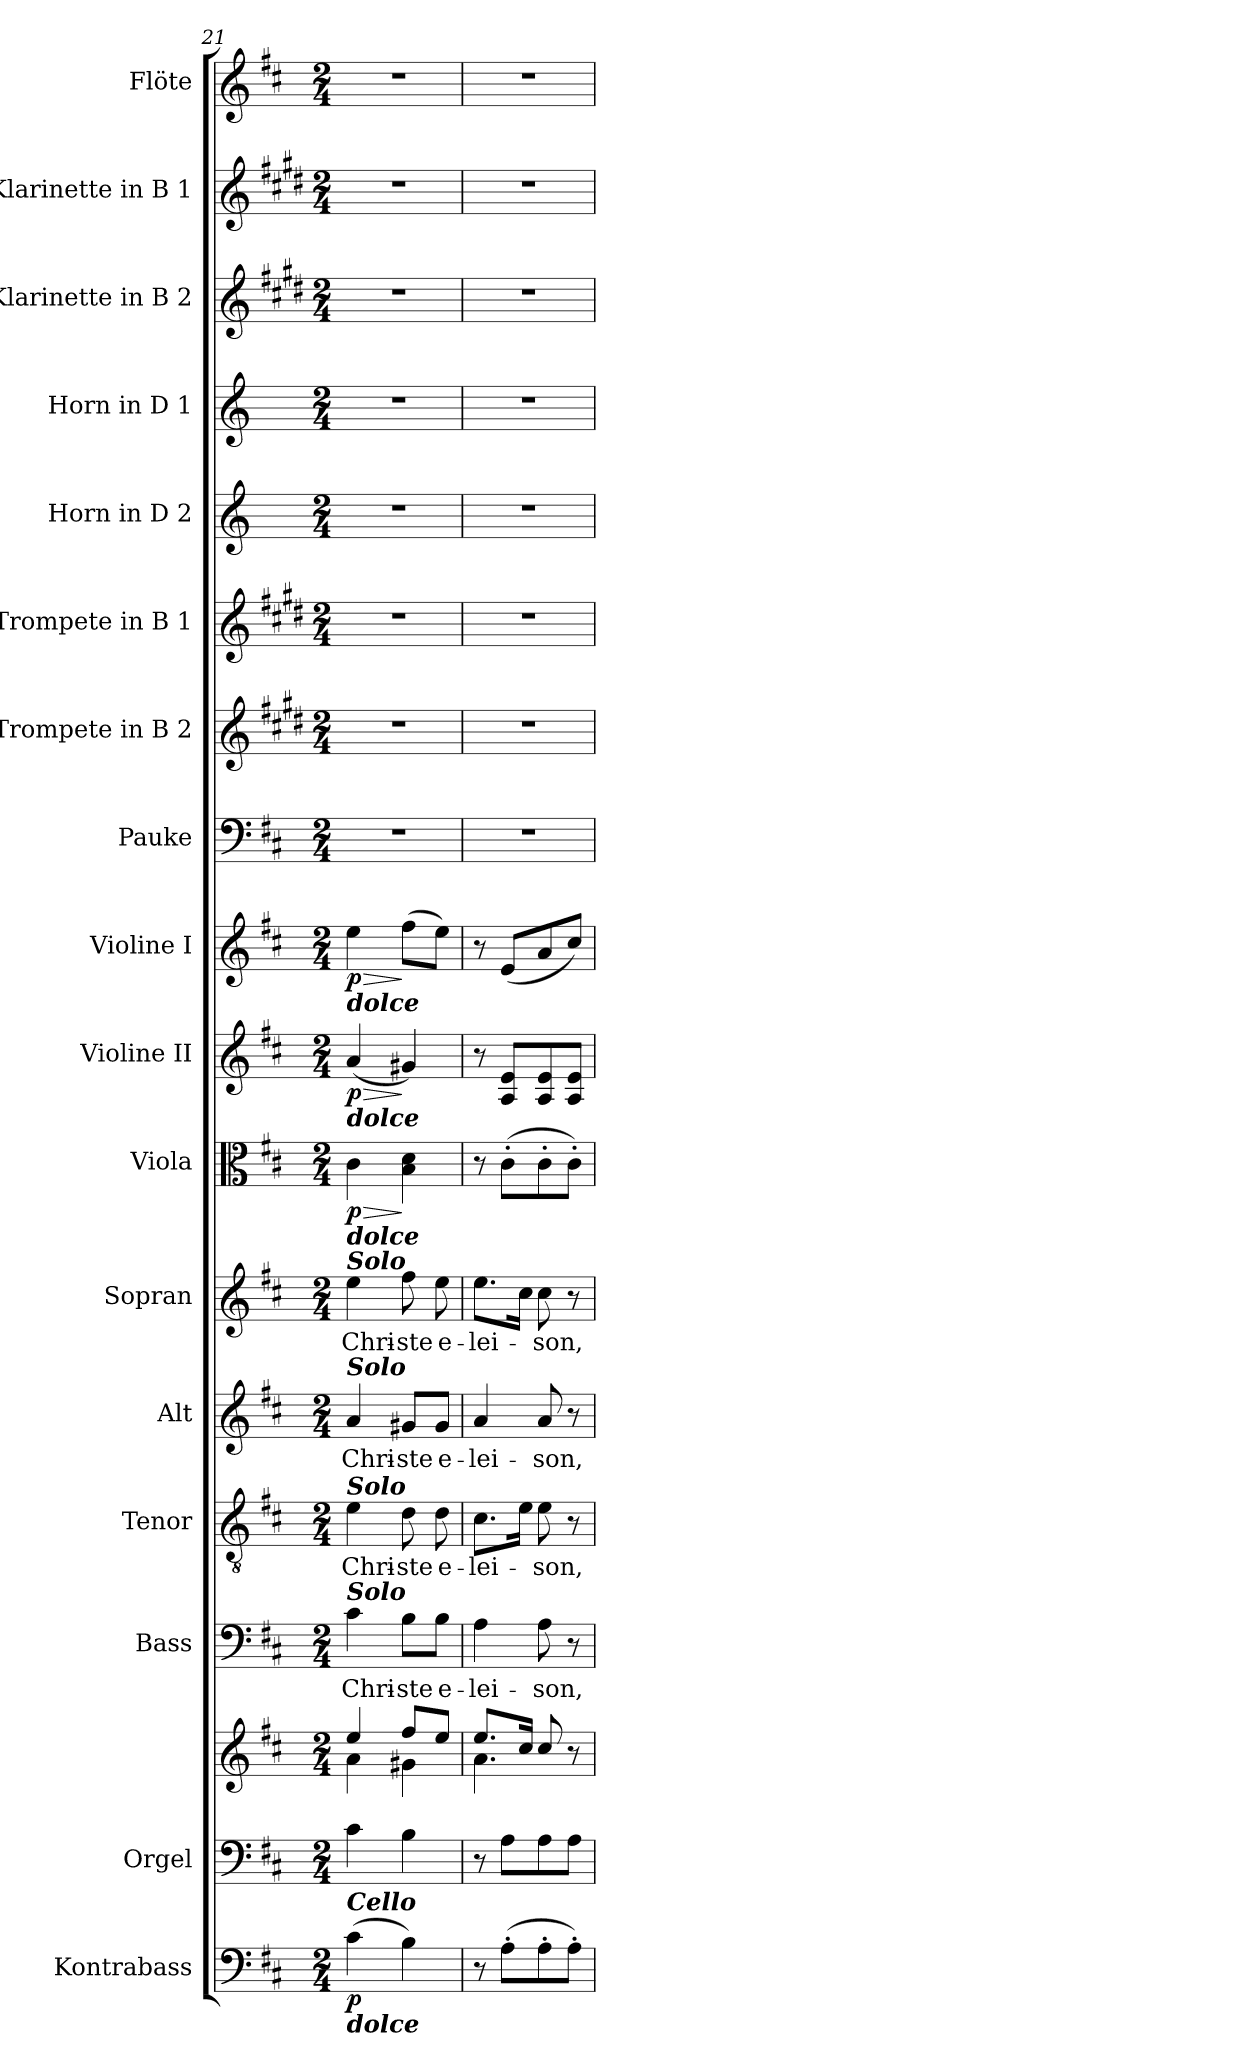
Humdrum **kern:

**kern	**dynam	**kern	**kern	**kern	**text	**kern	**text	**kern	**text	**kern	**text	**kern	**dynam	**kern	**dynam	**kern	**dynam	**kern	**kern	**kern	**kern	**kern	**kern	**kern	**kern
*part17	*part17	*part16	*part16	*part15	*part15	*part14	*part14	*part13	*part13	*part12	*part12	*part11	*part11	*part10	*part10	*part9	*part9	*part8	*part7	*part6	*part5	*part4	*part3	*part2	*part1
*staff18	*staff18	*staff17	*staff16	*staff15	*staff15	*staff14	*staff14	*staff13	*staff13	*staff12	*staff12	*staff11	*staff11	*staff10	*staff10	*staff9	*staff9	*staff8	*staff7	*staff6	*staff5	*staff4	*staff3	*staff2	*staff1
*I"Kontrabass	*	*I"Orgel	*	*I"Bass	*	*I"Tenor	*	*I"Alt	*	*I"Sopran	*	*I"Viola	*	*I"Violine II	*	*I"Violine I	*	*I"Pauke	*I"Trompete in B 2	*I"Trompete in B 1	*I"Horn in D 2	*I"Horn in D 1	*I"Klarinette in B 2	*I"Klarinette in B 1	*I"Flöte
*I'Kb.	*	*I'Org.	*	*I'B	*	*I'T	*	*I'A	*	*I'S	*	*I'Vla.	*	*I'Vl. II	*	*I'Vl. I	*	*I'Pk.	*I'Trp. 2	*I'Trp. 1	*I'Hrn. 2	*I'Hrn. 1	*I'Kl. 2	*I'Kl. 1	*I'Fl.
*clefF4	*	*clefF4	*clefG2	*clefF4	*	*clefGv2	*	*clefG2	*	*clefG2	*	*clefC3	*	*clefG2	*	*clefG2	*	*clefF4	*clefG2	*clefG2	*clefG2	*clefG2	*clefG2	*clefG2	*clefG2
*ITrd7c12	*	*	*	*	*	*	*	*	*	*	*	*	*	*	*	*	*	*	*ITrd1c2	*ITrd1c2	*ITrd-1c-2	*ITrd-1c-2	*ITrd1c2	*ITrd1c2	*
*k[f#c#]	*	*k[f#c#]	*k[f#c#]	*k[f#c#]	*	*k[f#c#]	*	*k[f#c#]	*	*k[f#c#]	*	*k[f#c#]	*	*k[f#c#]	*	*k[f#c#]	*	*k[f#c#]	*k[f#c#]	*k[f#c#]	*k[f#c#]	*k[f#c#]	*k[f#c#]	*k[f#c#]	*k[f#c#]
*D:	*	*D:	*D:	*D:	*	*D:	*	*D:	*	*D:	*	*D:	*	*D:	*	*D:	*	*D:	*D:	*D:	*D:	*D:	*D:	*D:	*D:
*M2/4	*	*M2/4	*M2/4	*M2/4	*	*M2/4	*	*M2/4	*	*M2/4	*	*M2/4	*	*M2/4	*	*M2/4	*	*M2/4	*M2/4	*M2/4	*M2/4	*M2/4	*M2/4	*M2/4	*M2/4
=21	=21	=21	=21	=21	=21	=21	=21	=21	=21	=21	=21	=21	=21	=21	=21	=21	=21	=21	=21	=21	=21	=21	=21	=21	=21
*	*	*	*^	*	*	*	*	*	*	*	*	*	*	*	*	*	*	*	*	*	*	*	*	*	*
!	!	!	!	!	!	!	!	!	!	!	!	!	!	!	!	!	!LO:TX:b:Bi:t=dolce	!	!	!	!	!	!	!	!	!
!	!	!	!	!	!	!	!	!	!	!	!	!	!	!	!LO:TX:b:Bi:t=dolce	!	!	!	!	!	!	!	!	!	!	!
!	!	!	!	!	!	!	!	!	!	!	!	!	!LO:TX:b:Bi:t=dolce	!	!	!	!	!	!	!	!	!	!	!	!	!
!	!	!	!	!	!	!	!	!	!	!	!LO:TX:a:Bi:t=Solo	!	!	!	!	!	!	!	!	!	!	!	!	!	!	!
!	!	!	!	!	!	!	!	!	!LO:TX:a:Bi:t=Solo	!	!	!	!	!	!	!	!	!	!	!	!	!	!	!	!	!
!	!	!	!	!	!	!	!LO:TX:a:Bi:t=Solo	!	!	!	!	!	!	!	!	!	!	!	!	!	!	!	!	!	!	!
!	!	!	!	!	!LO:TX:a:Bi:t=Solo	!	!	!	!	!	!	!	!	!	!	!	!	!	!	!	!	!	!	!	!	!
!LO:TX:a:Bi:t=Cello	!	!	!	!	!	!	!	!	!	!	!	!	!	!	!	!	!	!	!	!	!	!	!	!	!	!
!LO:TX:b:Bi:t=dolce	!	!	!	!	!	!	!	!	!	!	!	!	!	!	!	!	!	!	!	!	!	!	!	!	!	!
!	!LO:DY:b	!	!	!	!	!LO:LY:b	!	!LO:LY:b	!	!LO:LY:b	!	!LO:LY:b	!	!LO:HP:b	!	!LO:HP:b	!	!LO:HP:b	!	!	!	!	!	!	!	!
!	!	!	!	!	!	!	!	!	!	!	!	!	!	!LO:DY:n=1:b	!	!LO:DY:n=1:b	!	!LO:DY:n=1:b	!	!	!	!	!	!	!	!
(4C#\	p	4c#\	4ee/	4a\	4c#\	Chri-	4e\	Chri-	4a/	Chri-	4ee\	Chri-	4c#\	> p	(<4a/	> p	4ee\	> p	2r	2r	2r	2r	2r	2r	2r	2r
!	!	!	!	!	!	!LO:LY:b	!	!LO:LY:b	!	!LO:LY:b	!	!LO:LY:b	!	!	!	!	!	!	!	!	!	!	!	!	!	!
4BB\)	.	4B\	8ff#/L	4g#X\	8B\L	-ste	8d\	-ste	8g#X/L	-ste	8ff#\	-ste	4B\ 4d\	]	4g#X/)	]	(>8ff#\L	]	.	.	.	.	.	.	.	.
!	!	!	!	!	!	!LO:LY:b	!	!LO:LY:b	!	!LO:LY:b	!	!LO:LY:b	!	!	!	!	!	!	!	!	!	!	!	!	!	!
.	.	.	8ee/J	.	8B\J	e-	8d\	e-	8g#/J	e-	8ee\	e-	.	.	.	.	8ee\J)	.	.	.	.	.	.	.	.	.
=22	=22	=22	=22	=22	=22	=22	=22	=22	=22	=22	=22	=22	=22	=22	=22	=22	=22	=22	=22	=22	=22	=22	=22	=22	=22	=22
!	!	!	!	!	!	!LO:LY:b	!	!LO:LY:b	!	!LO:LY:b	!	!LO:LY:b	!	!	!	!	!	!	!	!	!	!	!	!	!	!
8r	.	8r	8.ee/L	4.a\	4A\	-lei-	8.c#\L	-lei-	4a/	-lei-	8.ee\L	-lei-	8r	.	8r	.	8r	.	2r	2r	2r	2r	2r	2r	2r	2r
(>8AA'>\L	.	8A\L	.	.	.	.	.	.	.	.	.	.	(>8c#'>\L	.	8A/ 8e/L	.	(<8e/L	.	.	.	.	.	.	.	.	.
.	.	.	16cc#/Jk	.	.	.	16e\Jk	.	.	.	16cc#\Jk	.	.	.	.	.	.	.	.	.	.	.	.	.	.	.
!	!	!	!	!	!	!LO:LY:b	!	!LO:LY:b	!	!LO:LY:b	!	!LO:LY:b	!	!	!	!	!	!	!	!	!	!	!	!	!	!
8AA'>\	.	8A\	8cc#/	.	8A\	-son,	8e\	-son,	8a/	-son,	8cc#\	-son,	8c#'>\	.	8A/ 8e/	.	8a/	.	.	.	.	.	.	.	.	.
8AA'>\J)	.	8A\J	8r	8ryy	8r	.	8r	.	8r	.	8r	.	8c#'>\J)	.	8A/ 8e/J	.	8cc#/J)	.	.	.	.	.	.	.	.	.
*	*	*	*v	*v	*	*	*	*	*	*	*	*	*	*	*	*	*	*	*	*	*	*	*	*	*	*
=	=	=	=	=	=	=	=	=	=	=	=	=	=	=	=	=	=	=	=	=	=	=	=	=	=
*-	*-	*-	*-	*-	*-	*-	*-	*-	*-	*-	*-	*-	*-	*-	*-	*-	*-	*-	*-	*-	*-	*-	*-	*-	*-
